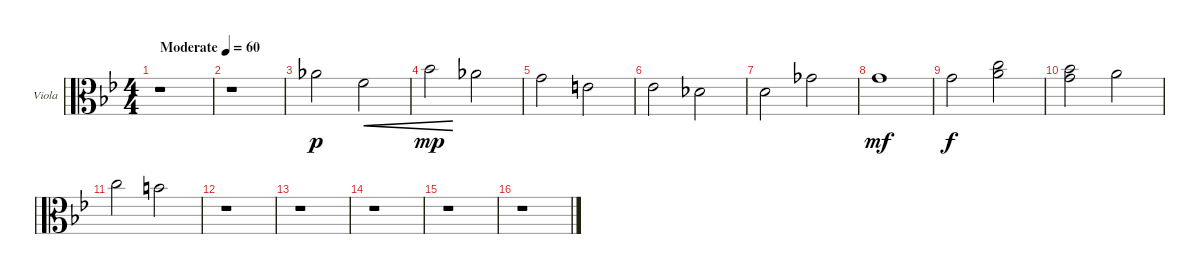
\bracketExtendMode groupsimilarinstruments
\firstSystemTrackNameOrientation horizontal
\otherSystemsTrackNameOrientation horizontal
\track ("Viola" "Viola") {instrument viola}
\staff {score}
\tuning (E4 B3 G3 D3 A2 E2)
\displaytranspose 12
\ts (4 4)
\beaming (8 2 2 2 2)
\tempo (60 "Moderate")
\clef c3
\ks bb
r.1{dy p instrument viola} |
r.1 |
1.3.2 3.4.2{cre} |
3.3.2{cre dy mp} 1.3.2 |
0.3.2 2.4.2 |
1.4.2 4.5.2 |
0.4.2 4.4.2 |
0.3.1{dy mf} |
0.3.2{dy f} (1.2 2.3).2 |
(3.3 5.4).2 2.3.2 |
1.2.2 4.3.2 |
r.1 |
r.1 |
r.1 |
r.1 |
r.1
